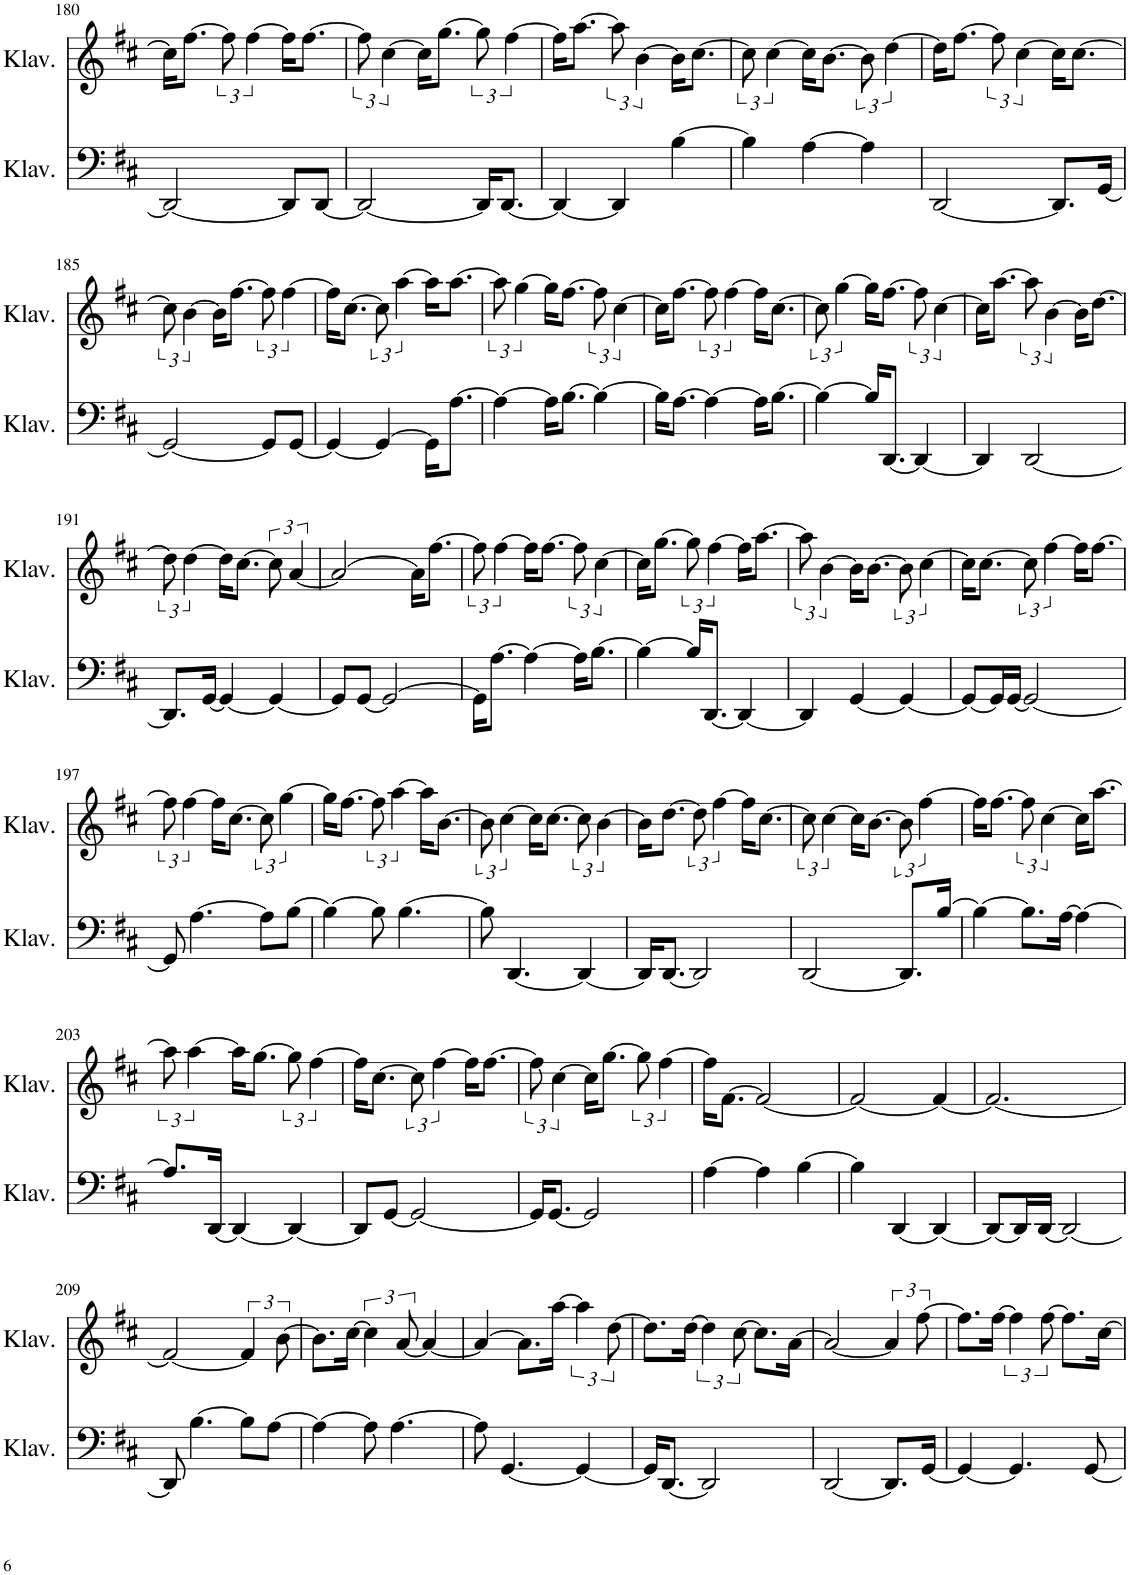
**kern	**kern
*part2	*part1
*staff2	*staff1
*I"Klavier	*I"Klavier
*I'Klav.	*I'Klav.
!!LO:PB:g=z
*clefF4	*clefG2
*k[f#c#]	*k[f#c#]
*M3/4	*M3/4
=180	=180
2DD/_	16cc#\KL]
.	[8.ff#\J
.	4ff#\]
8DD/L]	16ff#\KL]
.	[8.ff#\J
[8DD/J	.
=181	=181
2DD/_	12ff#\]
.	[6cc#\
.	16cc#\KL]
.	[8.gg\J
16DD/KL]	12gg\]
[8.DD/J	.
.	[6ff#\
=182	=182
4DD/_	16ff#\KL]
.	[8.aa\J
4DD/]	12aa\]
.	[6b\
[4B\	16b\KL]
.	[8.cc#\J
=183	=183
4B\]	4cc#\]
[4A\	16cc#\KL]
.	[8.b\J
4A\]	12b\]
.	[6dd\
=184	=184
[2DD/	16dd\KL]
.	[8.ff#\J
.	12ff#\]
.	[6cc#\
8.DD/L]	16cc#\KL]
.	[8.cc#\J
[16GG/Jk	.
!!LO:LB:g=z
=185	=185
2GG/_	12cc#\]
.	[6b\
.	16b\KL]
.	[8.ff#\J
8GG/L]	4ff#\]
[8GG/J	.
=186	=186
4GG/_	16ff#\KL]
.	[8.cc#\J
4GG/_	12cc#\]
.	[6aa\
16GG\KL]	16aa\KL]
[8.A\J	[8.aa\J
=187	=187
4A\_	12aa\]
.	[6gg\
16A\KL]	16gg\KL]
[8.B\J	[8.ff#\J
4B\_	12ff#\]
.	[6cc#\
=188	=188
16B\KL]	16cc#\KL]
[8.A\J	[8.ff#\J
4A\_	4ff#\]
16A\KL]	16ff#\KL]
[8.B\J	[8.cc#\J
=189	=189
4B\_	12cc#\]
.	[6gg\
16B/KL]	16gg\KL]
[8.DD/J	[8.ff#\J
4DD/_	12ff#\]
.	[6cc#\
=190	=190
4DD/]	16cc#\KL]
.	[8.aa\J
[2DD/	12aa\]
.	[6b\
.	16b\KL]
.	[8.dd\J
!!LO:LB:g=z
=191	=191
8.DD/L]	4dd\]
[16GG/Jk	.
4GG/_	16dd\KL]
.	[8.cc#\J
4GG/_	12cc#\]
.	[6a/
=192	=192
8GG/L]	2a/_
[8GG/J	.
2GG/_	.
.	16a\KL]
.	[8.ff#\J
=193	=193
16GG\KL]	4ff#\]
[8.A\J	.
4A\_	16ff#\KL]
.	[8.ff#\J
16A\KL]	12ff#\]
[8.B\J	.
.	[6cc#\
=194	=194
4B\_	16cc#\KL]
.	[8.gg\J
16B/KL]	12gg\]
[8.DD/J	.
.	[6ff#\
4DD/_	16ff#\KL]
.	[8.aa\J
=195	=195
4DD/]	12aa\]
.	[6b\
[4GG/	16b\KL]
.	[8.b\J
4GG/_	12b\]
.	[6cc#\
=196	=196
8GG/L_	16cc#\KL]
.	[8.cc#\J
16GG/L]	.
[16GG/JJ	.
2GG/_	12cc#\]
.	[6ff#\
.	16ff#\KL]
.	[8.ff#\J
!!LO:LB:g=z
=197	=197
8GG/]	4ff#\]
[4.A\	.
.	16ff#\KL]
.	[8.cc#\J
8A\L]	12cc#\]
.	[6gg\
[8B\J	.
=198	=198
4B\_	16gg\KL]
.	[8.ff#\J
8B\]	12ff#\]
.	[6aa\
[4.B\	.
.	16aa\KL]
.	[8.b\J
=199	=199
8B\]	12b\]
.	[6cc#\
[4.DD/	.
.	16cc#\KL]
.	[8.cc#\J
4DD/_	12cc#\]
.	[6b\
=200	=200
16DD/KL]	16b\KL]
[8.DD/J	[8.dd\J
2DD/]	12dd\]
.	[6ff#\
.	16ff#\KL]
.	[8.cc#\J
=201	=201
[2DD/	4cc#\]
.	16cc#\KL]
.	[8.b\J
8.DD/L]	12b\]
.	[6ff#\
[16B/Jk	.
=202	=202
4B\_	16ff#\KL]
.	[8.ff#\J
8.B\L]	12ff#\]
.	[6cc#\
[16A\Jk	.
4A\_	16cc#\KL]
.	[8.aa\J
!!LO:LB:g=z
=203	=203
8.A/L]	4aa\]
[16DD/Jk	.
4DD/_	16aa\KL]
.	[8.gg\J
4DD/_	12gg\]
.	[6ff#\
=204	=204
8DD/L]	16ff#\KL]
.	[8.cc#\J
[8GG/J	.
2GG/_	12cc#\]
.	[6ff#\
.	16ff#\KL]
.	[8.ff#\J
=205	=205
16GG/KL]	12ff#\]
[8.GG/J	.
.	[6cc#\
2GG/]	16cc#\KL]
.	[8.gg\J
.	12gg\]
.	[6ff#\
=206	=206
[4A\	16ff#\KL]
.	[8.f#\J
4A\]	2f#/_
[4B\	.
=207	=207
4B\]	2f#/_
[4DD/	.
4DD/_	4f#/_
=208	=208
8DD/L_	2.f#/_
16DD/L]	.
[16DD/JJ	.
2DD/_	.
!!LO:LB:g=z
=209	=209
8DD/]	2f#/_
[4.B\	.
8B\L]	6f#/]
[8A\J	.
.	[12b\
=210	=210
4A\_	8.b\L]
.	[16cc#\Jk
8A\]	6cc#\]
[4.A\	.
.	[12a/
.	4a/_
=211	=211
8A\]	4a/_
[4.GG/	.
.	8.a\L]
.	[16aa\Jk
4GG/_	6aa\]
.	[12dd\
=212	=212
16GG/KL]	8.dd\L]
[8.DD/J	.
.	[16dd\Jk
2DD/]	6dd\]
.	[12cc#\
.	8.cc#\L]
.	[16a\Jk
=213	=213
[2DD/	2a/_
8.DD/L]	6a/]
.	[12ff#\
[16GG/Jk	.
=214	=214
4GG/_	8.ff#\L]
.	[16ff#\Jk
4.GG/]	4ff#\]
.	8.ff#\L]
[8GG/	.
.	[16cc#\Jk
=	=
*-	*-
